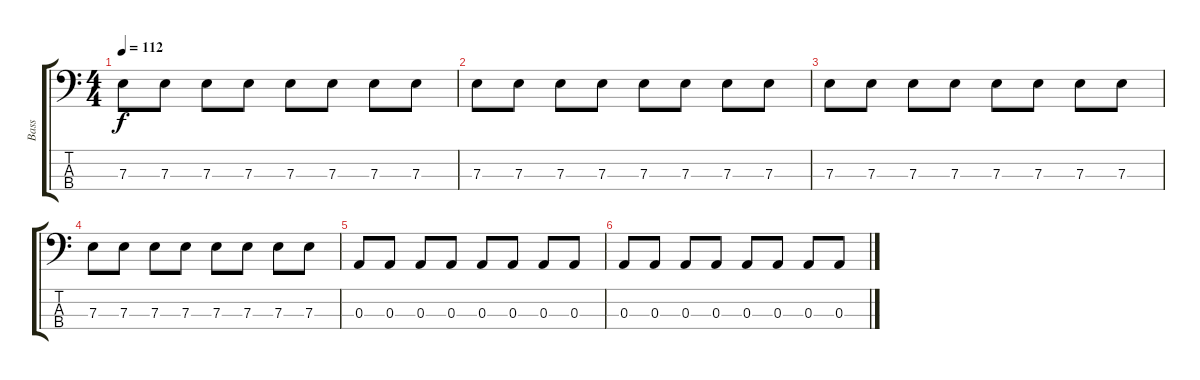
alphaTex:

\track ("Bass" "Bass") {instrument electricbasspick}
\staff {score tabs}
\tuning (G2 D2 A1 E1) {hide}
\ts (4 4)
\tempo 112
\clef f4
\ks c
7.3.8{dy f} 7.3.8 7.3.8 7.3.8 7.3.8 7.3.8 7.3.8 7.3.8 |
7.3.8 7.3.8 7.3.8 7.3.8 7.3.8 7.3.8 7.3.8 7.3.8 |
7.3.8 7.3.8 7.3.8 7.3.8 7.3.8 7.3.8 7.3.8 7.3.8 |
7.3.8 7.3.8 7.3.8 7.3.8 7.3.8 7.3.8 7.3.8 7.3.8 |
0.3.8 0.3.8 0.3.8 0.3.8 0.3.8 0.3.8 0.3.8 0.3.8 |
0.3.8 0.3.8 0.3.8 0.3.8 0.3.8 0.3.8 0.3.8 0.3.8
